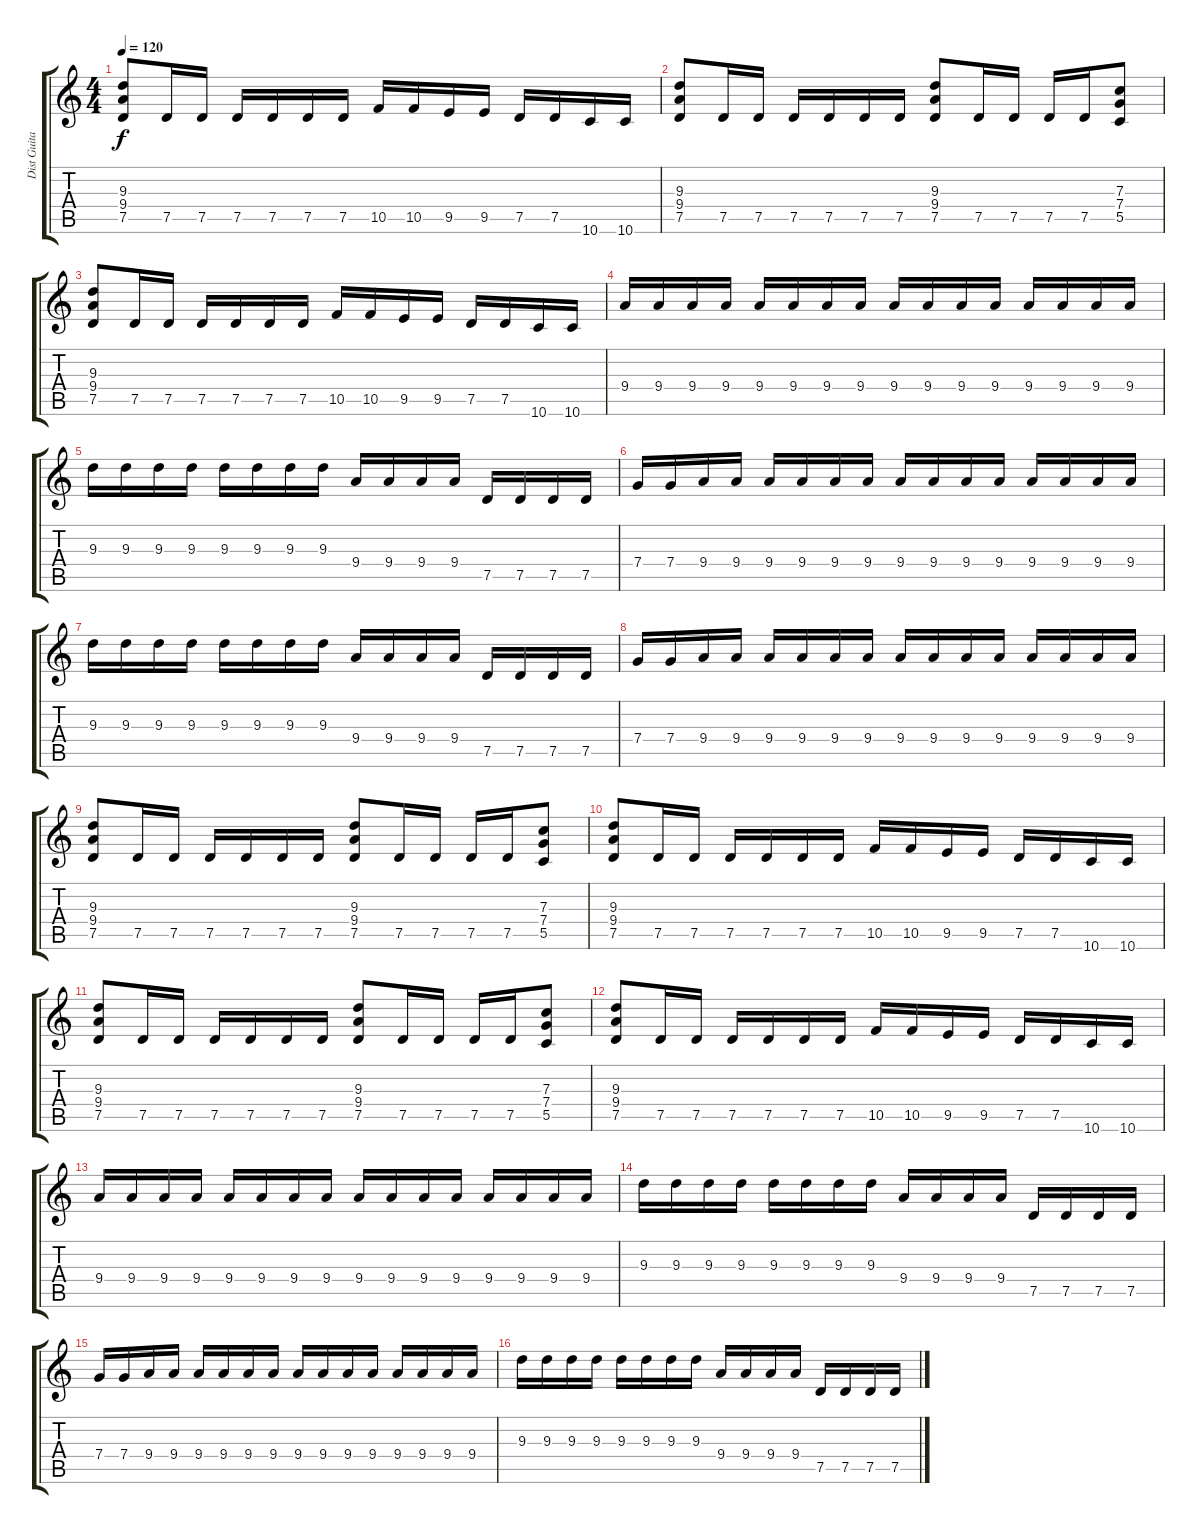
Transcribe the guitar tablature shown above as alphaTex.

\track ("Dist Guitar I" "Dist Guita") {instrument distortionguitar}
\staff {score tabs}
\tuning (D4 A3 F3 C3 G2 D2) {hide}
\ts (4 4)
\tempo 120
\clef g2
\ks c
(9.3 9.4 7.5).8{dy f} 7.5.16 7.5.16 7.5.16 7.5.16 7.5.16 7.5.16 10.5.16 10.5.16 9.5.16 9.5.16 7.5.16 7.5.16 10.6.16 10.6.16 |
(9.3 9.4 7.5).8 7.5.16 7.5.16 7.5.16 7.5.16 7.5.16 7.5.16 (9.3 9.4 7.5).8 7.5.16 7.5.16 7.5.16 7.5.16 (7.3 7.4 5.5).8 |
(9.3 9.4 7.5).8 7.5.16 7.5.16 7.5.16 7.5.16 7.5.16 7.5.16 10.5.16 10.5.16 9.5.16 9.5.16 7.5.16 7.5.16 10.6.16 10.6.16 |
9.4.16 9.4.16 9.4.16 9.4.16 9.4.16 9.4.16 9.4.16 9.4.16 9.4.16 9.4.16 9.4.16 9.4.16 9.4.16 9.4.16 9.4.16 9.4.16 |
9.3.16 9.3.16 9.3.16 9.3.16 9.3.16 9.3.16 9.3.16 9.3.16 9.4.16 9.4.16 9.4.16 9.4.16 7.5.16 7.5.16 7.5.16 7.5.16 |
7.4.16 7.4.16 9.4.16 9.4.16 9.4.16 9.4.16 9.4.16 9.4.16 9.4.16 9.4.16 9.4.16 9.4.16 9.4.16 9.4.16 9.4.16 9.4.16 |
9.3.16 9.3.16 9.3.16 9.3.16 9.3.16 9.3.16 9.3.16 9.3.16 9.4.16 9.4.16 9.4.16 9.4.16 7.5.16 7.5.16 7.5.16 7.5.16 |
7.4.16 7.4.16 9.4.16 9.4.16 9.4.16 9.4.16 9.4.16 9.4.16 9.4.16 9.4.16 9.4.16 9.4.16 9.4.16 9.4.16 9.4.16 9.4.16 |
(9.3 9.4 7.5).8 7.5.16 7.5.16 7.5.16 7.5.16 7.5.16 7.5.16 (9.3 9.4 7.5).8 7.5.16 7.5.16 7.5.16 7.5.16 (7.3 7.4 5.5).8 |
(9.3 9.4 7.5).8 7.5.16 7.5.16 7.5.16 7.5.16 7.5.16 7.5.16 10.5.16 10.5.16 9.5.16 9.5.16 7.5.16 7.5.16 10.6.16 10.6.16 |
(9.3 9.4 7.5).8 7.5.16 7.5.16 7.5.16 7.5.16 7.5.16 7.5.16 (9.3 9.4 7.5).8 7.5.16 7.5.16 7.5.16 7.5.16 (7.3 7.4 5.5).8 |
(9.3 9.4 7.5).8 7.5.16 7.5.16 7.5.16 7.5.16 7.5.16 7.5.16 10.5.16 10.5.16 9.5.16 9.5.16 7.5.16 7.5.16 10.6.16 10.6.16 |
9.4.16 9.4.16 9.4.16 9.4.16 9.4.16 9.4.16 9.4.16 9.4.16 9.4.16 9.4.16 9.4.16 9.4.16 9.4.16 9.4.16 9.4.16 9.4.16 |
9.3.16 9.3.16 9.3.16 9.3.16 9.3.16 9.3.16 9.3.16 9.3.16 9.4.16 9.4.16 9.4.16 9.4.16 7.5.16 7.5.16 7.5.16 7.5.16 |
7.4.16 7.4.16 9.4.16 9.4.16 9.4.16 9.4.16 9.4.16 9.4.16 9.4.16 9.4.16 9.4.16 9.4.16 9.4.16 9.4.16 9.4.16 9.4.16 |
9.3.16 9.3.16 9.3.16 9.3.16 9.3.16 9.3.16 9.3.16 9.3.16 9.4.16 9.4.16 9.4.16 9.4.16 7.5.16 7.5.16 7.5.16 7.5.16
